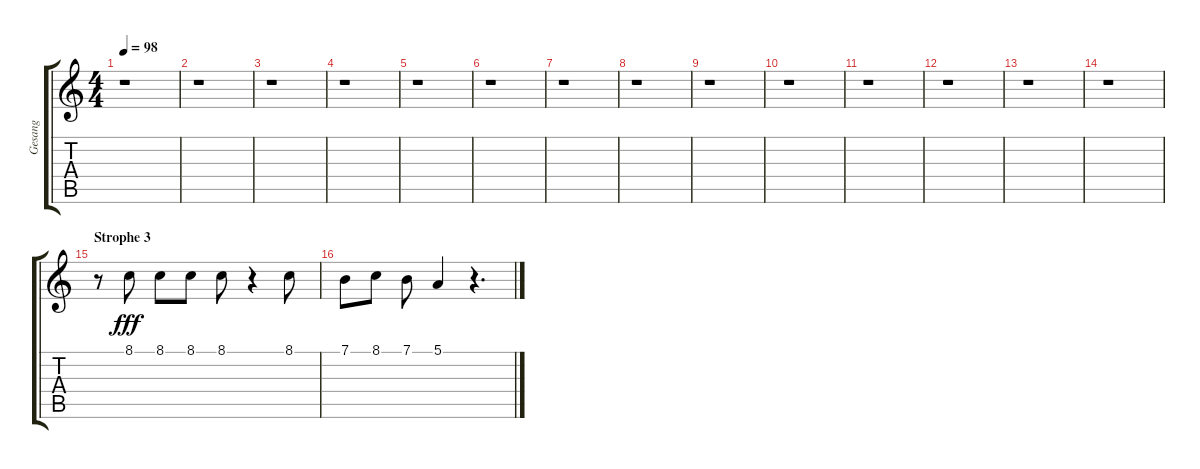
\track ("Gesang" "Gesang") {instrument tenorsax}
\staff {score tabs}
\tuning (E4 B3 G3 D3 A2 E2) {hide}
\ts (4 4)
\tempo 98
\clef g2
\ks c
r.1{dy fff} |
r.1 |
r.1 |
r.1 |
r.1 |
r.1 |
r.1 |
r.1 |
r.1 |
r.1 |
r.1 |
r.1 |
r.1 |
r.1 |
\section ("" "Strophe 3")
r.8 8.1.8 8.1.8 8.1.8 8.1.8 r.4 8.1.8 |
7.1.8 8.1.8 7.1.8 5.1.4 r.4{d}
